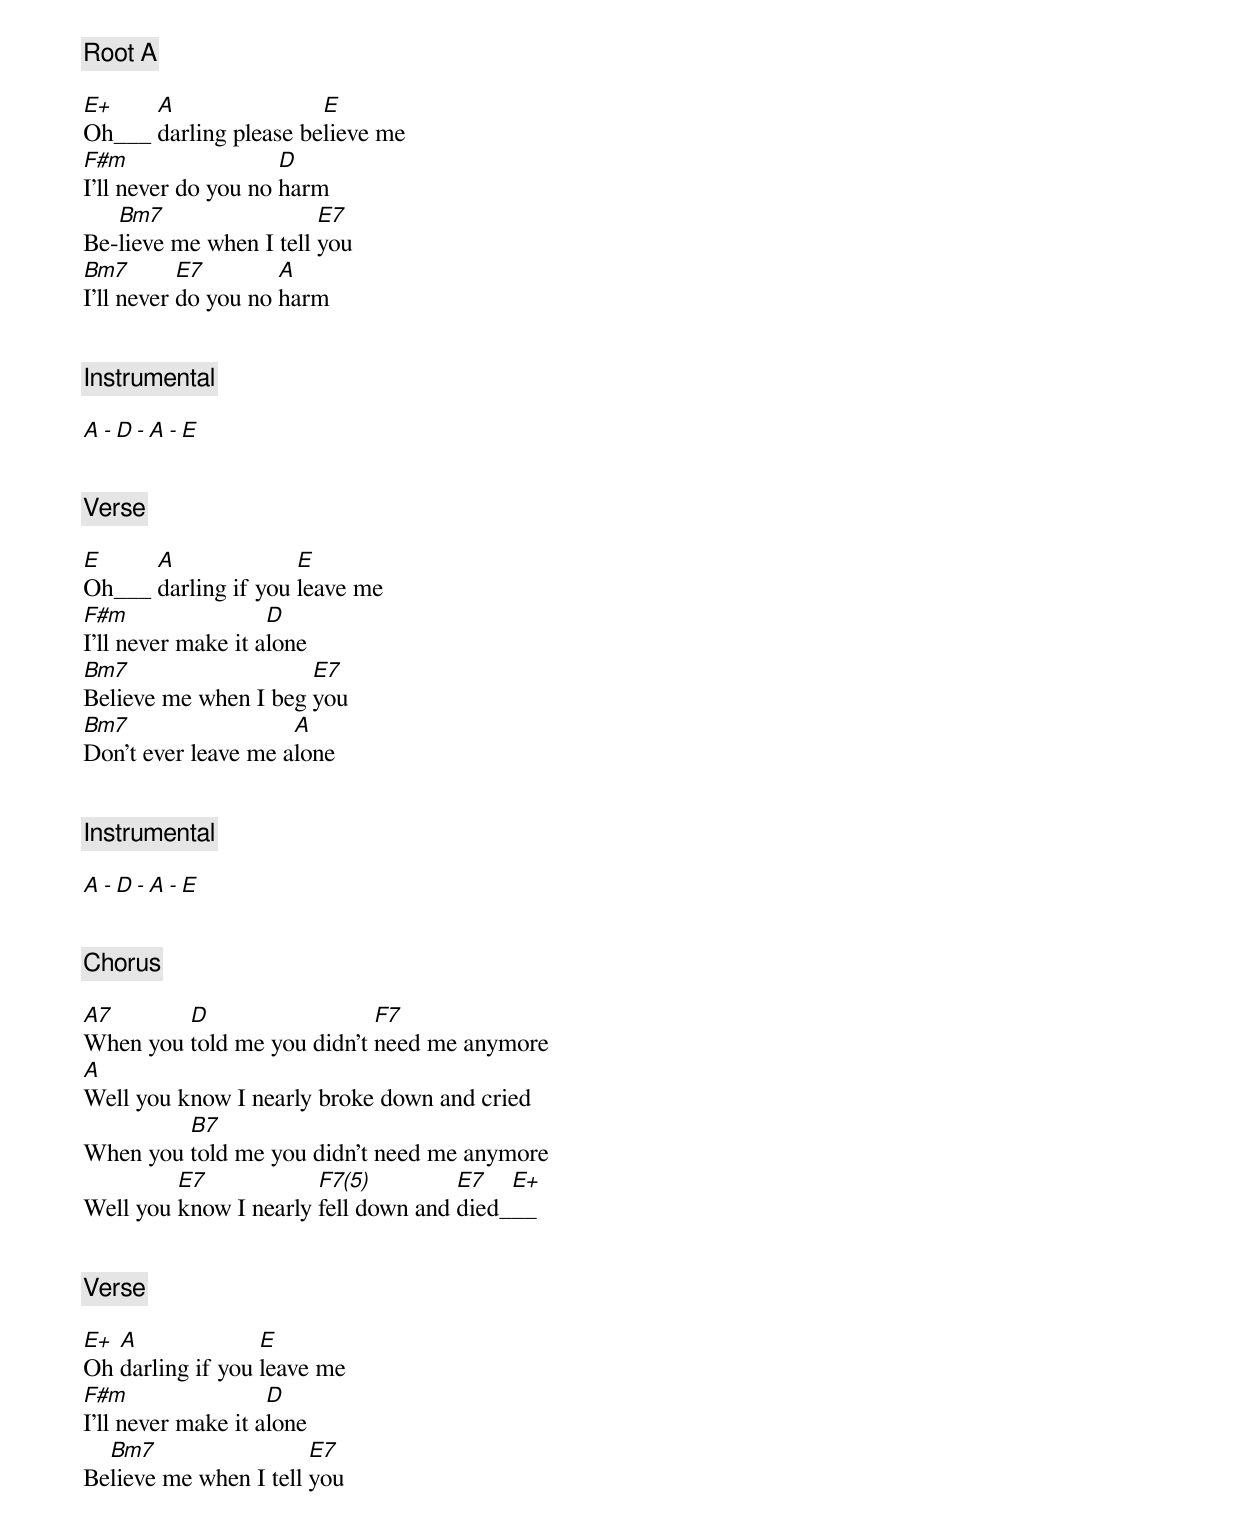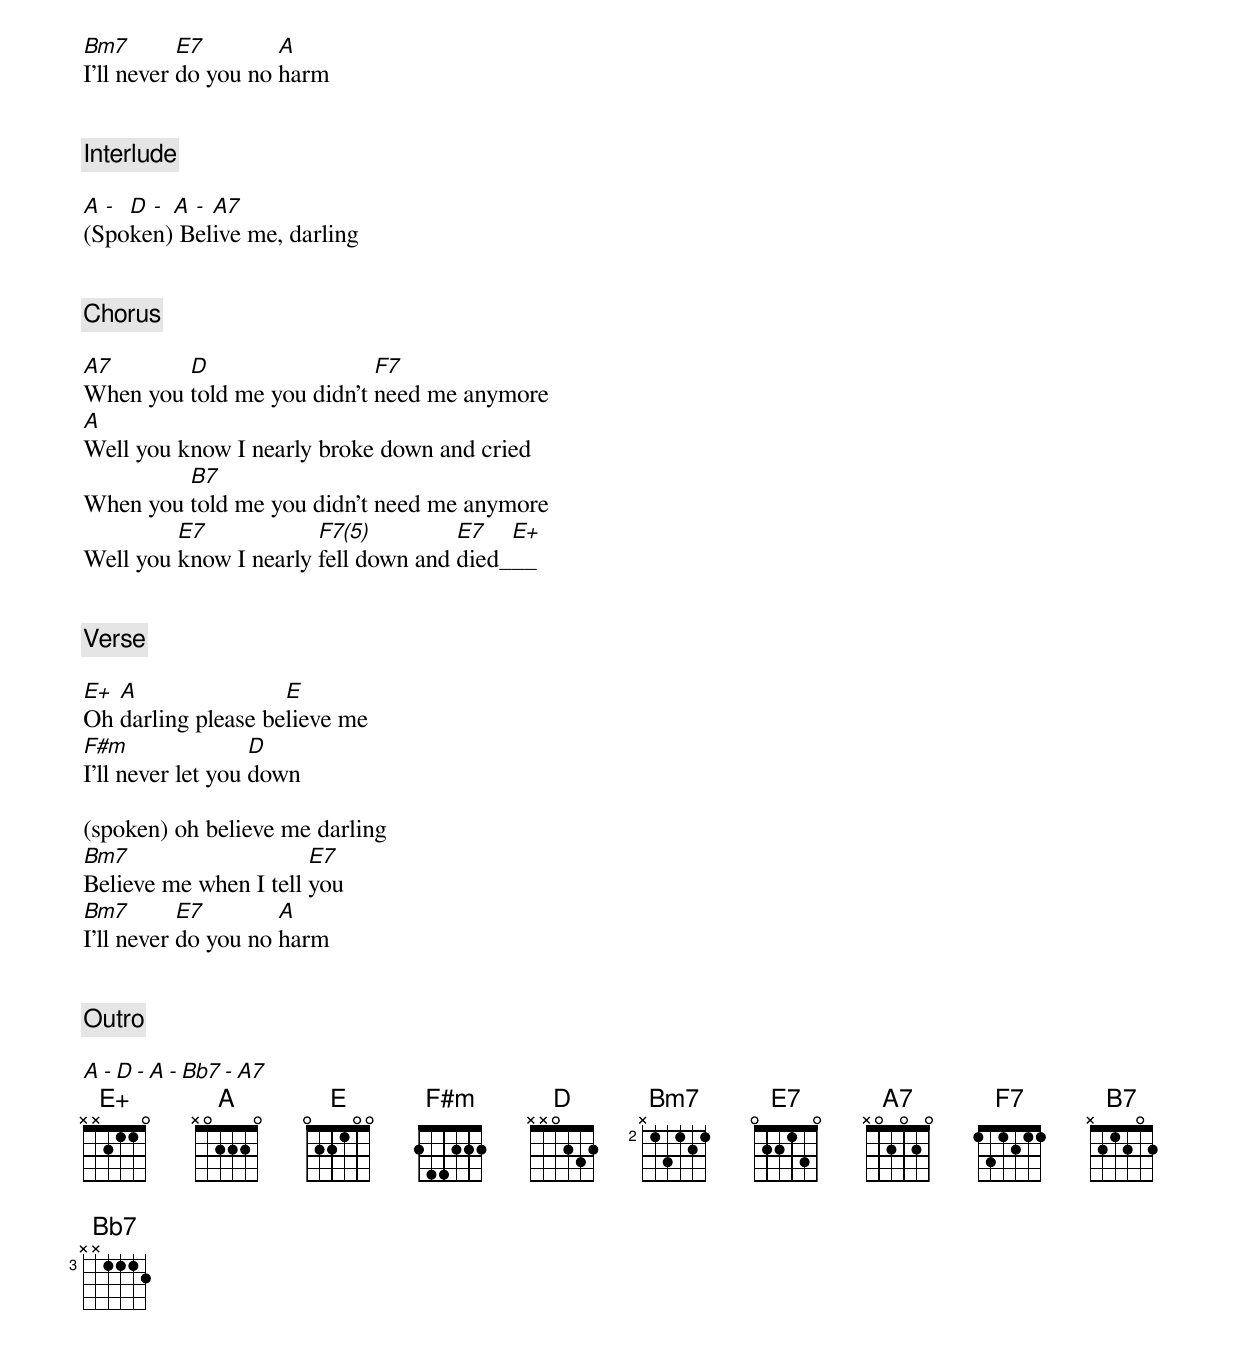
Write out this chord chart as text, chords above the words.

[Root] A

E+    A                E
Oh___ darling please believe me
F#m                  D
I'll never do you no harm
   Bm7                  E7
Be-lieve me when I tell you
Bm7        E7        A
I'll never do you no harm


[Instrumental]

A - D - A - E


[Verse]

E     A              E
Oh___ darling if you leave me
F#m                 D
I'll never make it alone
Bm7                   E7
Believe me when I beg you
Bm7                  A
Don't ever leave me alone


[Instrumental]

A - D - A - E


[Chorus]

A7       D                  F7
When you told me you didn't need me anymore
A
Well you know I nearly broke down and cried
         B7
When you told me you didn't need me anymore
         E7            F7(5)         E7   E+
Well you know I nearly fell down and died___


[Verse]

E+ A              E
Oh darling if you leave me
F#m                 D
I'll never make it alone
  Bm7                  E7
Believe me when I tell you
Bm7        E7        A
I'll never do you no harm


[Interlude]

A - D - A - A7
(Spoken) Belive me, darling


[Chorus]

A7       D                  F7
When you told me you didn't need me anymore
A
Well you know I nearly broke down and cried
         B7
When you told me you didn't need me anymore
         E7            F7(5)         E7   E+
Well you know I nearly fell down and died___


[Verse]

E+ A                E
Oh darling please believe me
F#m                D
I'll never let you down

(spoken) oh believe me darling
Bm7                    E7
Believe me when I tell you
Bm7        E7        A
I'll never do you no harm


[Outro]

A - D - A - Bb7 - A7
